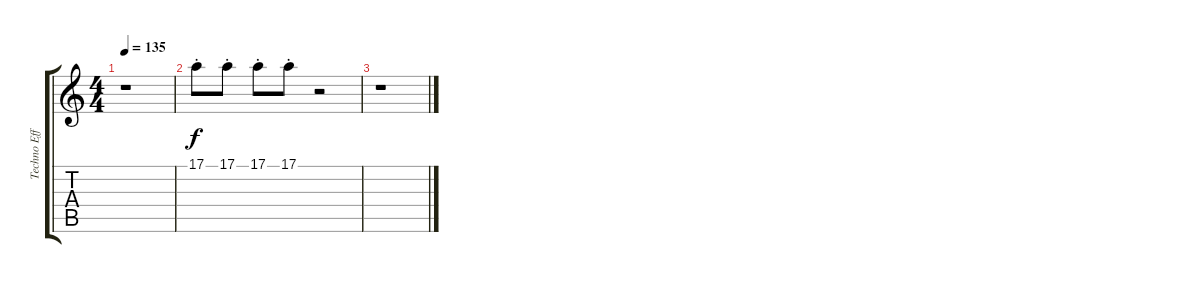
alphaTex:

\track ("Techno Effects" "Techno Eff") {instrument lead5charang}
\staff {score tabs}
\tuning (E4 B3 G3 D3 A2 E2) {hide}
\ts (4 4)
\tempo 135
\clef g2
\ks c
r.1{dy f} |
17.1{st}.8 17.1{st}.8 17.1{st}.8 17.1{st}.8 r.2 |
r.1
